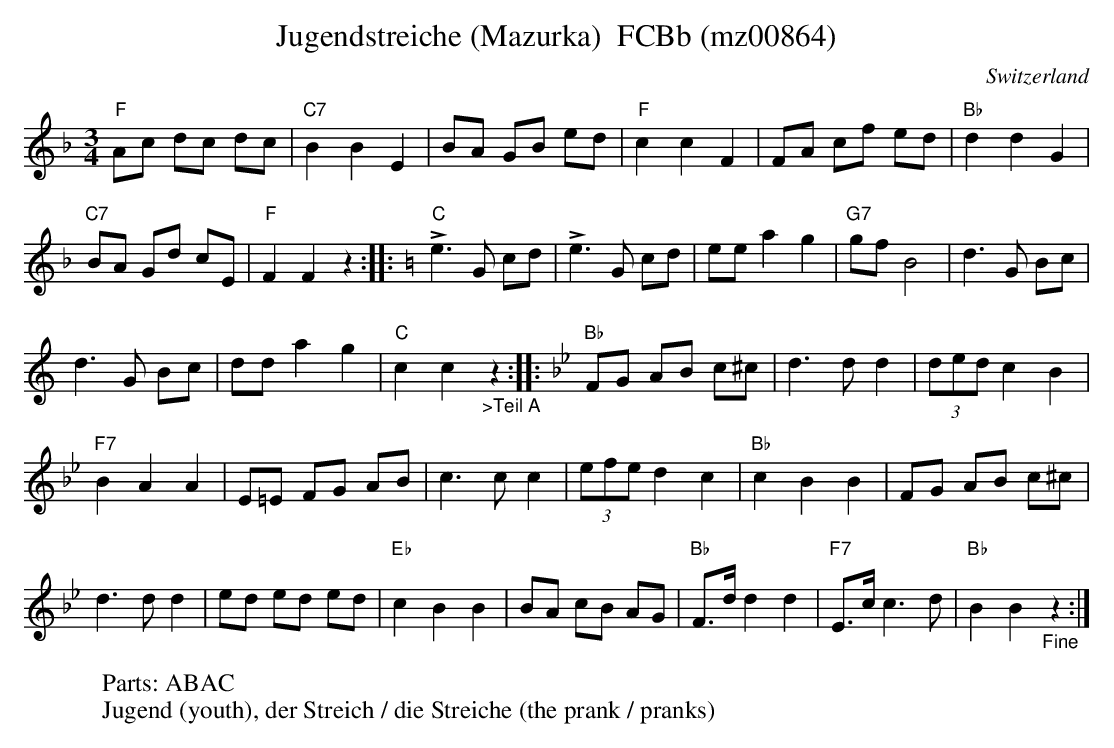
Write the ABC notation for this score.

X:1
T: Jugendstreiche (Mazurka)  FCBb (mz00864)
O:Switzerland
M:3/4
L:1/8
K:F major
"F"Ac dc dc | "C7"B2B2E2 | BA GB ed | "F"c2c2F2 | FA cf ed | "Bb"d2d2G2 |
"C7"BA Gd cE | "F"F2F2z2:: [K:C] !>!"C"e3G cd | !>!e3G cd | eea2g2 | "G7"gfB4 | d3G Bc |
d3G Bc | dd a2g2 | "C"c2c2"_>Teil A"z2 :: [K:Bb] "Bb"FG AB c^c | d3dd2 | (3ded c2B2 |
"F7"B2A2A2 | E=E FG AB | c3cc2 | (3efe d2c2 | "Bb"c2B2B2 | FG AB c^c |
d3dd2 | ed ed ed | "Eb"c2B2B2 | BA cB AG | "Bb"F>d d2d2 | "F7"E>c c3d | "Bb"B2B2"_Fine"z2 :|
W: Parts: ABAC
W:Jugend (youth), der Streich / die Streiche (the prank / pranks)
